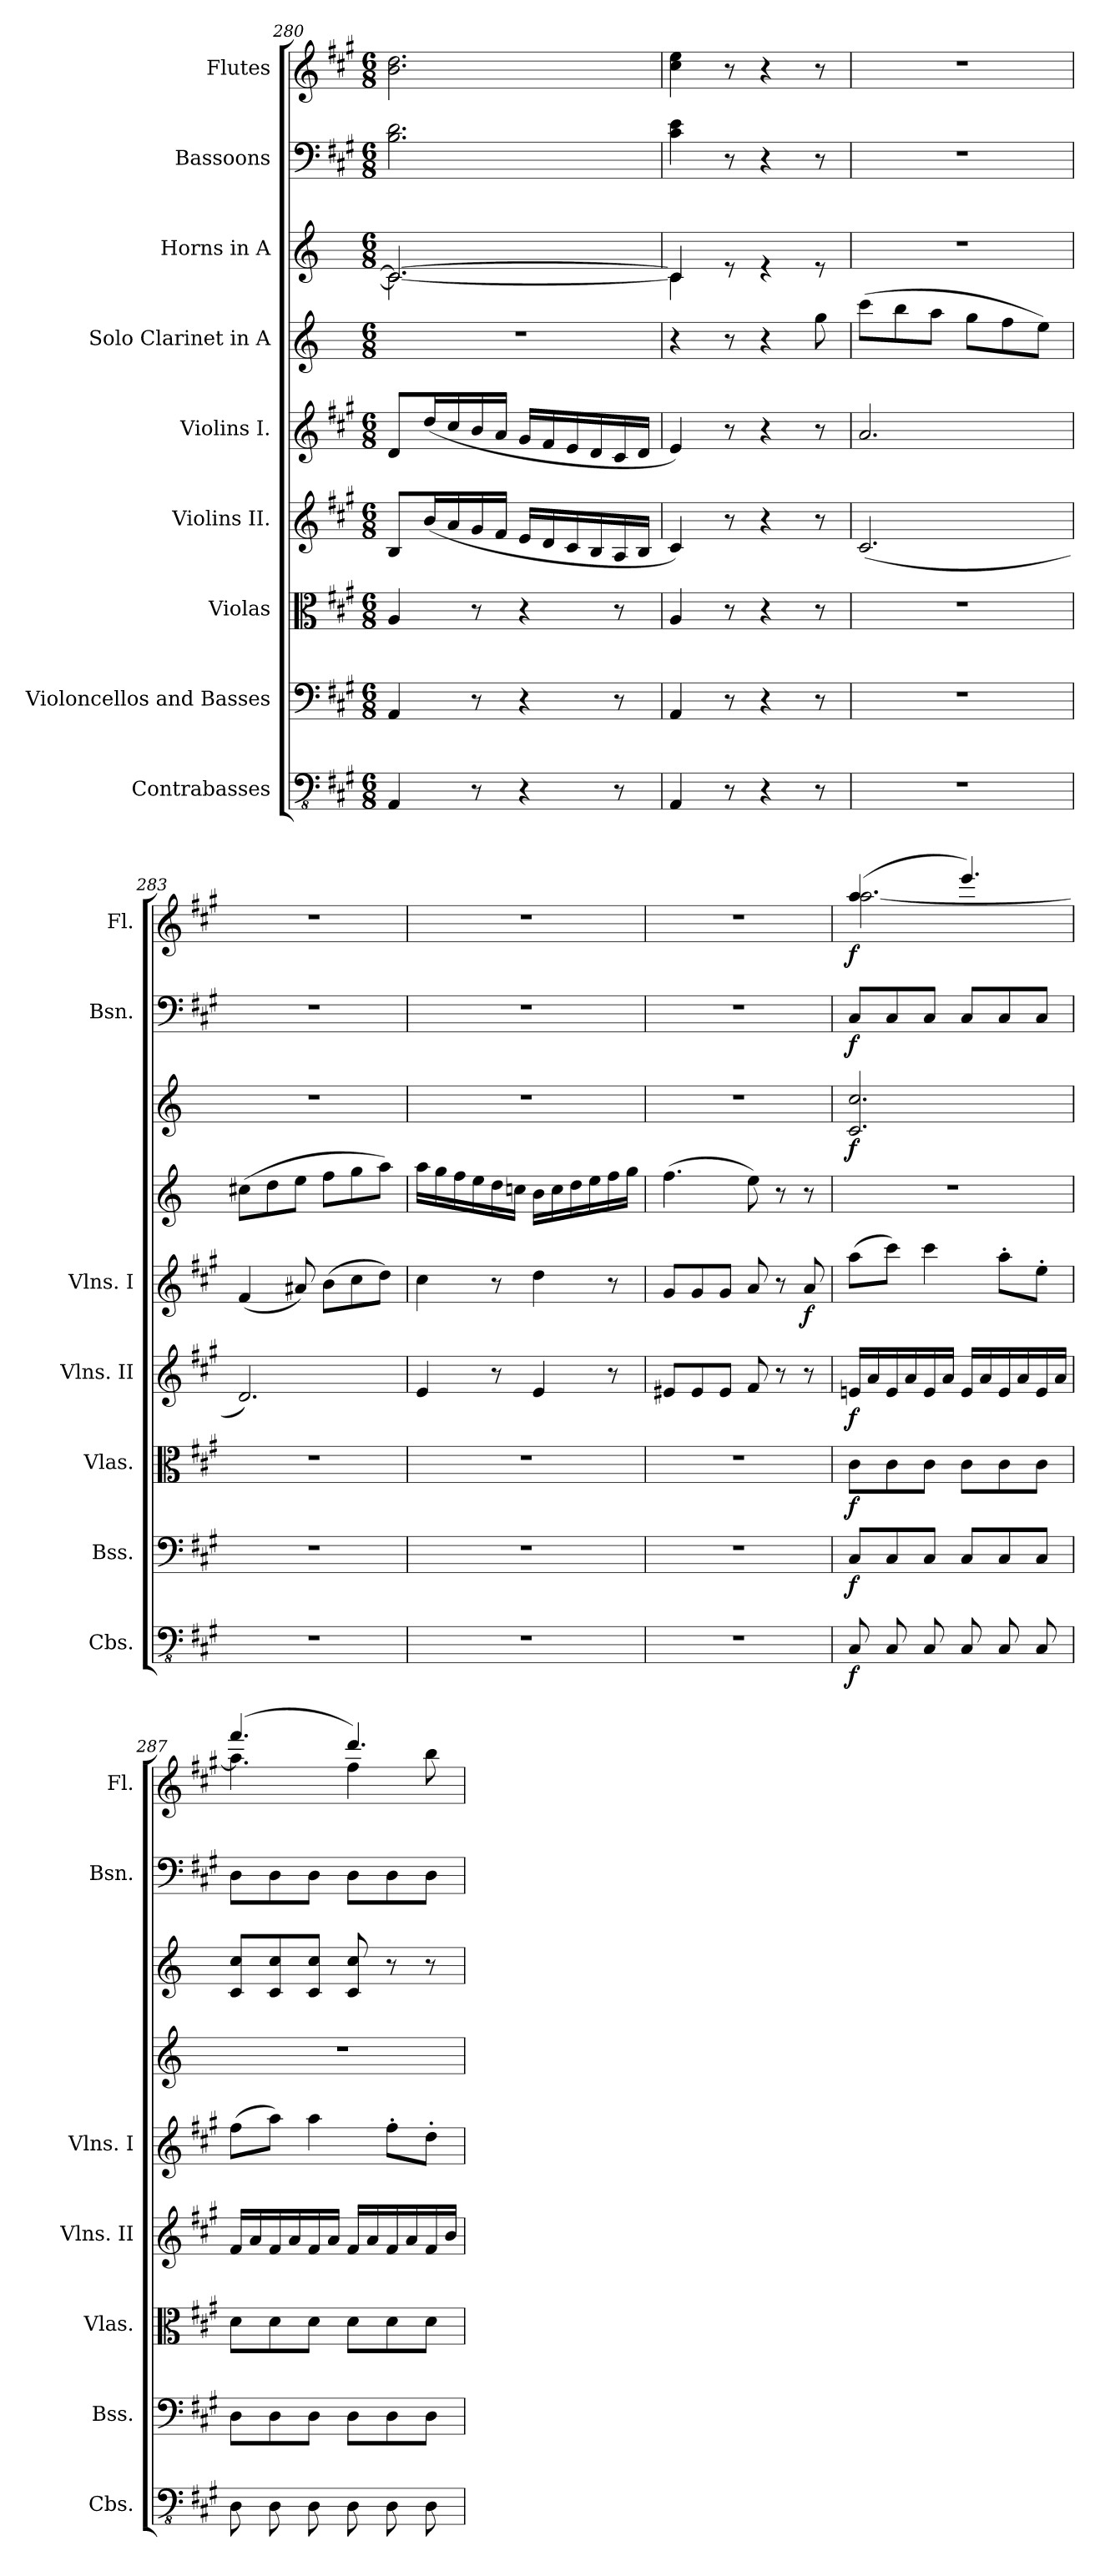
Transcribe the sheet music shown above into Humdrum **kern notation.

**kern	**dynam	**kern	**dynam	**kern	**dynam	**kern	**dynam	**kern	**dynam	**kern	**kern	**dynam	**kern	**dynam	**kern	**dynam
*part9	*part9	*part8	*part8	*part7	*part7	*part6	*part6	*part5	*part5	*part4	*part3	*part3	*part2	*part2	*part1	*part1
*staff9	*staff9	*staff8	*staff8	*staff7	*staff7	*staff6	*staff6	*staff5	*staff5	*staff4	*staff3	*staff3	*staff2	*staff2	*staff1	*staff1
*I"Contrabasses	*	*I"Violoncellos and Basses	*	*I"Violas	*	*I"Violins II.	*	*I"Violins I.	*	*I"Solo Clarinet in A	*I"Horns in A	*	*I"Bassoons	*	*I"Flutes	*
*I'Cbs.	*	*I'Bss.	*	*I'Vlas.	*	*I'Vlns. II	*	*I'Vlns. I	*	*	*	*	*I'Bsn.	*	*I'Fl.	*
*clefFv4	*	*clefF4	*	*clefC3	*	*clefG2	*	*clefG2	*	*clefG2	*clefG2	*	*clefF4	*	*clefG2	*
*	*	*	*	*	*	*	*	*	*	*ITrd2c3	*ITrd2c3	*	*	*	*	*
*k[f#c#g#]	*	*k[f#c#g#]	*	*k[f#c#g#]	*	*k[f#c#g#]	*	*k[f#c#g#]	*	*k[f#c#g#]	*k[f#c#g#]	*	*k[f#c#g#]	*	*k[f#c#g#]	*
*M6/8	*	*M6/8	*	*M6/8	*	*M6/8	*	*M6/8	*	*M6/8	*M6/8	*	*M6/8	*	*M6/8	*
=280	=280	=280	=280	=280	=280	=280	=280	=280	=280	=280	=280	=280	=280	=280	=280	=280
*	*	*	*	*	*	*	*	*	*	*	*^	*	*	*	*	*
4AAA/	.	4AA/	.	4A/	.	8B/L	.	8d/L	.	2.r	2.A/_	2.A\_	.	2.B\ 2.d\	.	2.b\ 2.dd\	.
.	.	.	.	.	.	(<16b/L	.	(<16dd/L	.	.	.	.	.	.	.	.	.
.	.	.	.	.	.	16a/	.	16cc#/	.	.	.	.	.	.	.	.	.
8r	.	8r	.	8r	.	16g#/	.	16b/	.	.	.	.	.	.	.	.	.
.	.	.	.	.	.	16f#/JJ	.	16a/JJ	.	.	.	.	.	.	.	.	.
4r	.	4r	.	4r	.	16e/LL	.	16g#/LL	.	.	.	.	.	.	.	.	.
.	.	.	.	.	.	16d/	.	16f#/	.	.	.	.	.	.	.	.	.
.	.	.	.	.	.	16c#/	.	16e/	.	.	.	.	.	.	.	.	.
.	.	.	.	.	.	16B/	.	16d/	.	.	.	.	.	.	.	.	.
8r	.	8r	.	8r	.	16A/	.	16c#/	.	.	.	.	.	.	.	.	.
.	.	.	.	.	.	16B/JJ	.	16d/JJ	.	.	.	.	.	.	.	.	.
!!LO:PB:g=z
=281	=281	=281	=281	=281	=281	=281	=281	=281	=281	=281	=281	=281	=281	=281	=281	=281	=281
4AAA/	.	4AA/	.	4A/	.	4c#/)	.	4e/)	.	4r	4A/]	4A\]	.	4c#\ 4e\	.	4cc#\ 4ee\	.
8r	.	8r	.	8r	.	8r	.	8r	.	8r	8re	2ryy	.	8r	.	8r	.
4r	.	4r	.	4r	.	4r	.	4r	.	4r	4re	.	.	4r	.	4r	.
8r	.	8r	.	8r	.	8r	.	8r	.	8ee\	8re	.	.	8r	.	8r	.
*	*	*	*	*	*	*	*	*	*	*	*v	*v	*	*	*	*	*
=282	=282	=282	=282	=282	=282	=282	=282	=282	=282	=282	=282	=282	=282	=282	=282	=282
2.r	.	2.r	.	2.r	.	(<2.c#/	.	2.a/	.	(>8aa\L	2.r	.	2.r	.	2.r	.
.	.	.	.	.	.	.	.	.	.	8gg#\	.	.	.	.	.	.
.	.	.	.	.	.	.	.	.	.	8ff#\J	.	.	.	.	.	.
.	.	.	.	.	.	.	.	.	.	8ee\L	.	.	.	.	.	.
.	.	.	.	.	.	.	.	.	.	8dd\	.	.	.	.	.	.
.	.	.	.	.	.	.	.	.	.	8cc#\J)	.	.	.	.	.	.
=283	=283	=283	=283	=283	=283	=283	=283	=283	=283	=283	=283	=283	=283	=283	=283	=283
2.r	.	2.r	.	2.r	.	2.d/)	.	(<4f#/	.	(>8a#X\L	2.r	.	2.r	.	2.r	.
.	.	.	.	.	.	.	.	.	.	8b\	.	.	.	.	.	.
.	.	.	.	.	.	.	.	8a#X/)	.	8cc#\J	.	.	.	.	.	.
.	.	.	.	.	.	.	.	(>8b\L	.	8dd\L	.	.	.	.	.	.
.	.	.	.	.	.	.	.	8cc#\	.	8ee\	.	.	.	.	.	.
.	.	.	.	.	.	.	.	8dd\J)	.	8ff#\J)	.	.	.	.	.	.
=284	=284	=284	=284	=284	=284	=284	=284	=284	=284	=284	=284	=284	=284	=284	=284	=284
2.r	.	2.r	.	2.r	.	4e/	.	4cc#\	.	16ff#\LL	2.r	.	2.r	.	2.r	.
.	.	.	.	.	.	.	.	.	.	16ee\	.	.	.	.	.	.
.	.	.	.	.	.	.	.	.	.	16dd\	.	.	.	.	.	.
.	.	.	.	.	.	.	.	.	.	16cc#\	.	.	.	.	.	.
.	.	.	.	.	.	8r	.	8r	.	16b\	.	.	.	.	.	.
.	.	.	.	.	.	.	.	.	.	16an\JJ	.	.	.	.	.	.
.	.	.	.	.	.	4e/	.	4dd\	.	16g#\LL	.	.	.	.	.	.
.	.	.	.	.	.	.	.	.	.	16a\	.	.	.	.	.	.
.	.	.	.	.	.	.	.	.	.	16b\	.	.	.	.	.	.
.	.	.	.	.	.	.	.	.	.	16cc#\	.	.	.	.	.	.
.	.	.	.	.	.	8r	.	8r	.	16dd\	.	.	.	.	.	.
.	.	.	.	.	.	.	.	.	.	16ee\JJ	.	.	.	.	.	.
=285	=285	=285	=285	=285	=285	=285	=285	=285	=285	=285	=285	=285	=285	=285	=285	=285
2.r	.	2.r	.	2.r	.	8e#X/L	.	8g#/L	.	(>4.dd\	2.r	.	2.r	.	2.r	.
.	.	.	.	.	.	8e#/	.	8g#/	.	.	.	.	.	.	.	.
.	.	.	.	.	.	8e#/J	.	8g#/J	.	.	.	.	.	.	.	.
.	.	.	.	.	.	8f#/	.	8a/	.	8cc#\)	.	.	.	.	.	.
.	.	.	.	.	.	8r	.	8r	.	8r	.	.	.	.	.	.
!	!	!	!	!	!	!	!	!	!LO:DY:b	!	!	!	!	!	!	!
.	.	.	.	.	.	8r	.	8a/	f	8r	.	.	.	.	.	.
=286	=286	=286	=286	=286	=286	=286	=286	=286	=286	=286	=286	=286	=286	=286	=286	=286
*	*	*	*	*	*	*	*	*	*	*	*	*	*	*	*^	*
!	!LO:DY:b	!	!LO:DY:b	!	!LO:DY:b	!	!LO:DY:b	!	!	!	!	!LO:DY:b	!	!LO:DY:b	!	!	!LO:DY:b
8CC#/	f	8C#/L	f	8c#\L	f	16en/LL	f	(>8aa\L	.	2.r	2.A/ 2.a/	f	8C#/L	f	(>4.aa/	[2.aa\	f
.	.	.	.	.	.	16a/	.	.	.	.	.	.	.	.	.	.	.
8CC#/	.	8C#/	.	8c#\	.	16e/	.	8ccc#\J)	.	.	.	.	8C#/	.	.	.	.
.	.	.	.	.	.	16a/	.	.	.	.	.	.	.	.	.	.	.
8CC#/	.	8C#/J	.	8c#\J	.	16e/	.	4ccc#\	.	.	.	.	8C#/J	.	.	.	.
.	.	.	.	.	.	16a/JJ	.	.	.	.	.	.	.	.	.	.	.
8CC#/	.	8C#/L	.	8c#\L	.	16e/LL	.	.	.	.	.	.	8C#/L	.	4.eee/)	.	.
.	.	.	.	.	.	16a/	.	.	.	.	.	.	.	.	.	.	.
8CC#/	.	8C#/	.	8c#\	.	16e/	.	8aa'\L	.	.	.	.	8C#/	.	.	.	.
.	.	.	.	.	.	16a/	.	.	.	.	.	.	.	.	.	.	.
8CC#/	.	8C#/J	.	8c#\J	.	16e/	.	8ee'\J	.	.	.	.	8C#/J	.	.	.	.
.	.	.	.	.	.	16a/JJ	.	.	.	.	.	.	.	.	.	.	.
=287	=287	=287	=287	=287	=287	=287	=287	=287	=287	=287	=287	=287	=287	=287	=287	=287	=287
8DD\	.	8D\L	.	8d\L	.	16f#/LL	.	(>8ff#\L	.	2.r	8A/ 8a/L	.	8D\L	.	(>4.fff#/	4.aa\]	.
.	.	.	.	.	.	16a/	.	.	.	.	.	.	.	.	.	.	.
8DD\	.	8D\	.	8d\	.	16f#/	.	8aa\J)	.	.	8A/ 8a/	.	8D\	.	.	.	.
.	.	.	.	.	.	16a/	.	.	.	.	.	.	.	.	.	.	.
8DD\	.	8D\J	.	8d\J	.	16f#/	.	4aa\	.	.	8A/ 8a/J	.	8D\J	.	.	.	.
.	.	.	.	.	.	16a/JJ	.	.	.	.	.	.	.	.	.	.	.
8DD\	.	8D\L	.	8d\L	.	16f#/LL	.	.	.	.	8A/ 8a/	.	8D\L	.	4.ddd/)	4ff#\	.
.	.	.	.	.	.	16a/	.	.	.	.	.	.	.	.	.	.	.
8DD\	.	8D\	.	8d\	.	16f#/	.	8ff#'\L	.	.	8r	.	8D\	.	.	.	.
.	.	.	.	.	.	16a/	.	.	.	.	.	.	.	.	.	.	.
8DD\	.	8D\J	.	8d\J	.	16f#/	.	8dd'\J	.	.	8r	.	8D\J	.	.	8bb\	.
.	.	.	.	.	.	16b/JJ	.	.	.	.	.	.	.	.	.	.	.
*	*	*	*	*	*	*	*	*	*	*	*	*	*	*	*v	*v	*
=	=	=	=	=	=	=	=	=	=	=	=	=	=	=	=	=
*-	*-	*-	*-	*-	*-	*-	*-	*-	*-	*-	*-	*-	*-	*-	*-	*-
